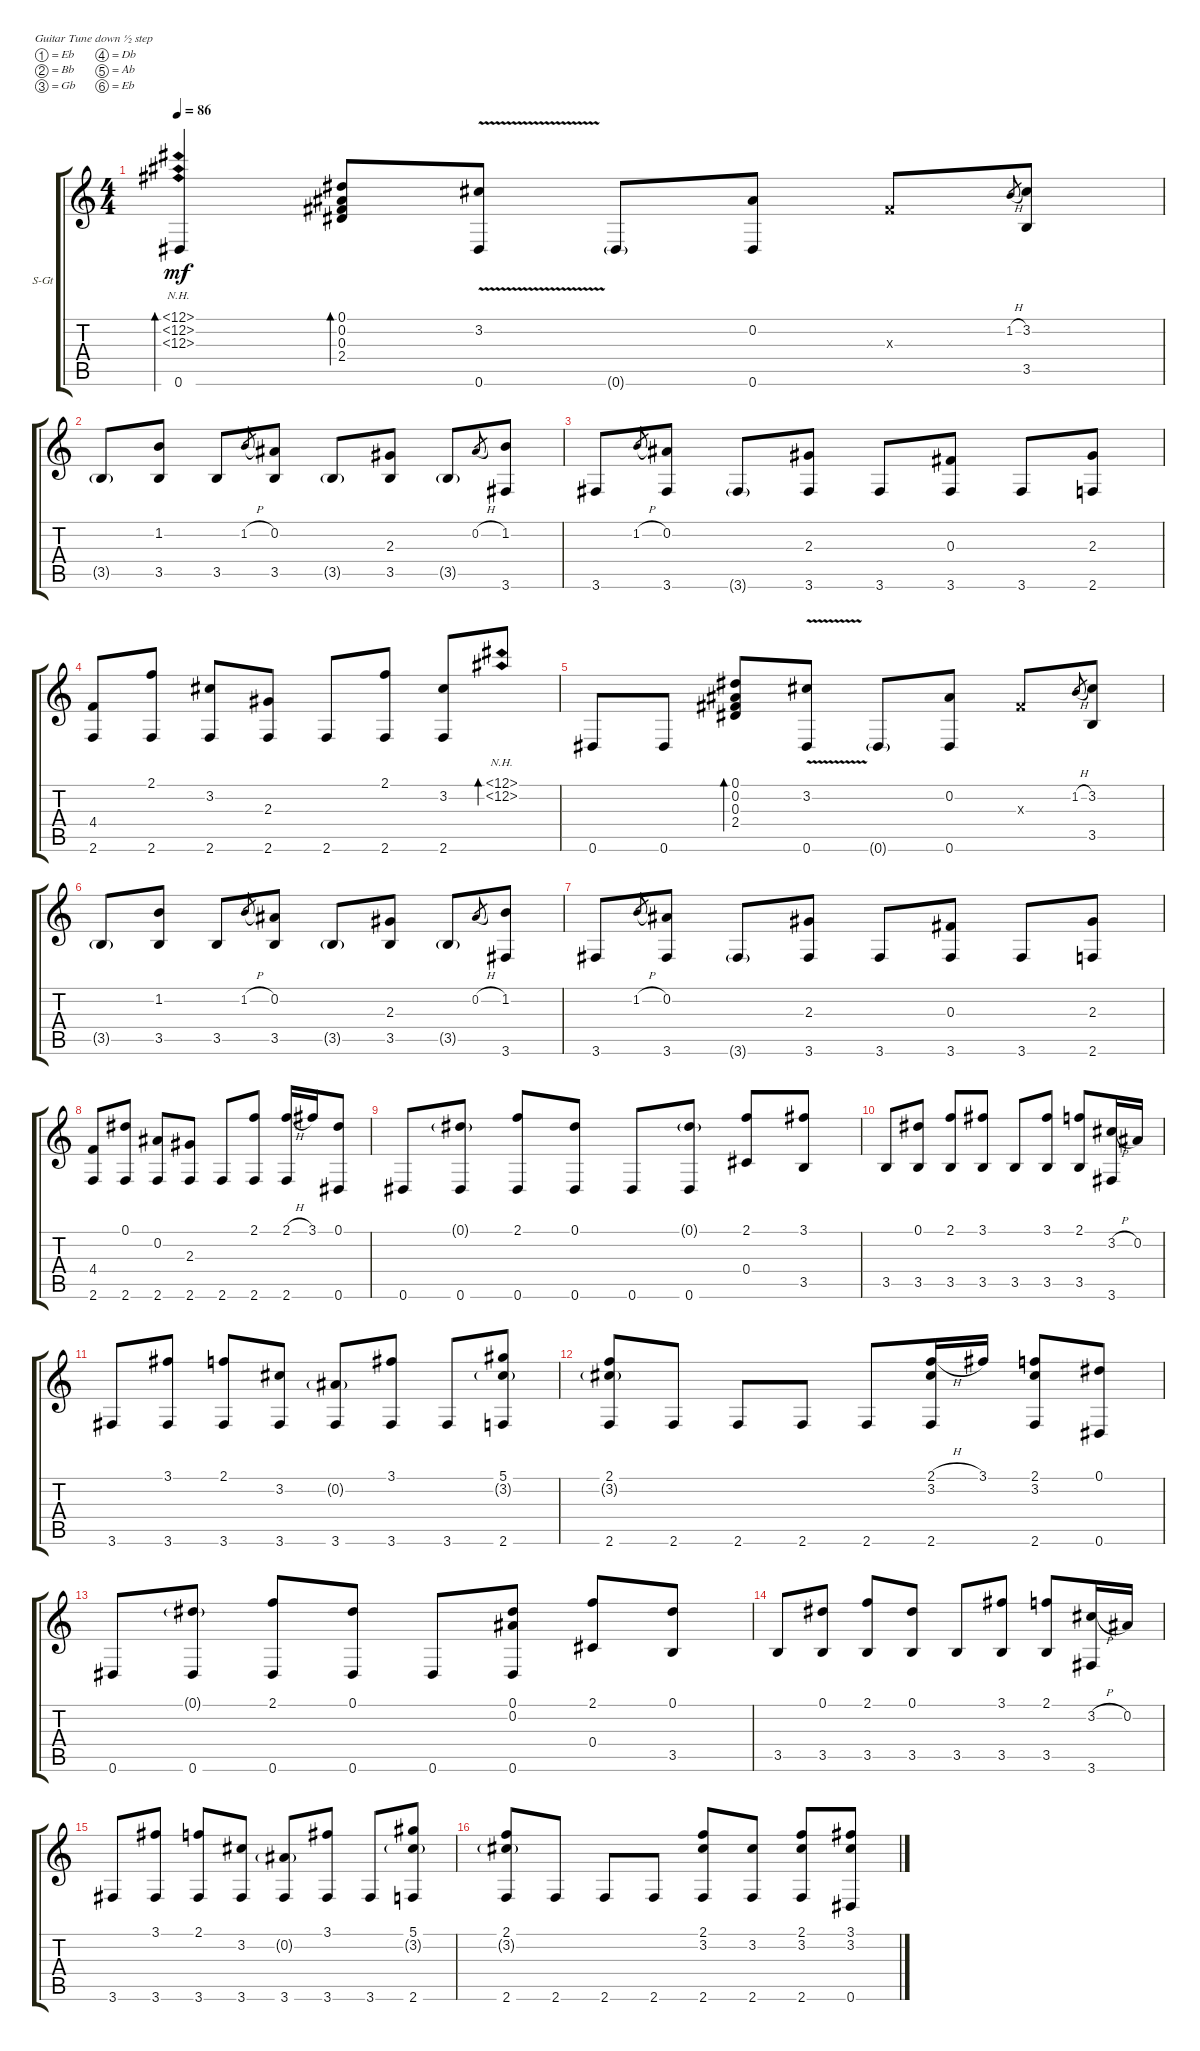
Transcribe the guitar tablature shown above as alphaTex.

\defaultSystemsLayout 4
\bracketExtendMode groupsimilarinstruments
\firstSystemTrackNameOrientation horizontal
\otherSystemsTrackNameOrientation horizontal
\track ("Steel Guitar" "S-Gt") {instrument acousticguitarsteel}
\staff {score tabs}
\tuning (Eb4 Bb3 Gb3 Db3 Ab2 Eb2)
\ts (4 4)
\tempo 86
\clef g2
\ks c
(12.1{nh} 12.2{nh} 12.3{nh} 0.6).4{bd 120 dy mf} (2.4 0.3 0.2 0.1).8{bd 75} (3.2{v} 0.6).8 0.6{g}.8 (0.6 0.2).8 0.3{x}.8 1.2{h}.8{gr} (3.2 3.5).8 |
3.5{g}.8 (3.5 1.2).8 3.5.8 1.2{h}.8{gr} (3.5 0.2).8 3.5{g}.8 (3.5 2.3).8 3.5{g}.8 0.2{h}.8{gr} (3.6 1.2).8 |
3.6.8 1.2{h}.8{gr} (3.6 0.2).8 3.6{g}.8 (3.6 2.3).8 3.6.8 (0.3 3.6).8 3.6.8 (2.6 2.3).8 |
(2.6 4.4).8 (2.6 2.1).8 (2.6 3.2).8 (2.6 2.3).8 2.6.8 (2.6 2.1).8 (2.6 3.2).8 (12.1{nh} 12.2{nh}).8{bd 120} |
0.6.8 0.6.8 (2.4 0.3 0.2 0.1).8{bd 75} (3.2{v} 0.6).8 0.6{g}.8 (0.6 0.2).8 0.3{x}.8 1.2{h}.8{gr} (3.2 3.5).8 |
3.5{g}.8 (3.5 1.2).8 3.5.8 1.2{h}.8{gr} (3.5 0.2).8 3.5{g}.8 (3.5 2.3).8 3.5{g}.8 0.2{h}.8{gr} (3.6 1.2).8 |
3.6.8 1.2{h}.8{gr} (3.6 0.2).8 3.6{g}.8 (3.6 2.3).8 3.6.8 (0.3 3.6).8 3.6.8 (2.6 2.3).8 |
(2.6 4.4).8 (2.6 0.1).8 (2.6 0.2).8 (2.6 2.3).8 2.6.8 (2.6 2.1).8 (2.6 2.1{h}).16 3.1.16 (0.6 0.1).8 |
0.6.8 (0.6 0.1{g}).8 (0.6 2.1).8 (0.6 0.1).8 0.6.8 (0.6 0.1{g}).8 (2.1 0.4).8 (3.1 3.5).8 |
3.5.8 (3.5 0.1).8 (3.5 2.1).8 (3.5 3.1).8 3.5.8 (3.5 3.1).8 (2.1 3.5).8 (3.6 3.2{h}).16 0.2.16 |
3.6.8 (3.6 3.1).8 (3.6 2.1).8 (3.6 3.2).8 (3.6 0.2{g}).8 (3.6 3.1).8 3.6.8 (5.1 2.6 3.2{g}).8 |
(2.6 2.1 3.2{g}).8 2.6.8 2.6.8 2.6.8 2.6.8 (2.6 3.2 2.1{h}).16 3.1.16 (2.6 2.1 3.2).8 (0.6 0.1).8 |
0.6.8 (0.6 0.1{g}).8 (0.6 2.1).8 (0.6 0.1).8 0.6.8 (0.6 0.1 0.2).8 (2.1 0.4).8 (0.1 3.5).8 |
3.5.8 (3.5 0.1).8 (3.5 2.1).8 (3.5 0.1).8 3.5.8 (3.5 3.1).8 (2.1 3.5).8 (3.6 3.2{h}).16 0.2.16 |
3.6.8 (3.6 3.1).8 (3.6 2.1).8 (3.6 3.2).8 (3.6 0.2{g}).8 (3.6 3.1).8 3.6.8 (5.1 2.6 3.2{g}).8 |
(2.6 2.1 3.2{g}).8 2.6.8 2.6.8 2.6.8 (2.6 2.1 3.2).8 (2.6 3.2).8 (2.6 2.1 3.2).8 (0.6 3.1 3.2).8
